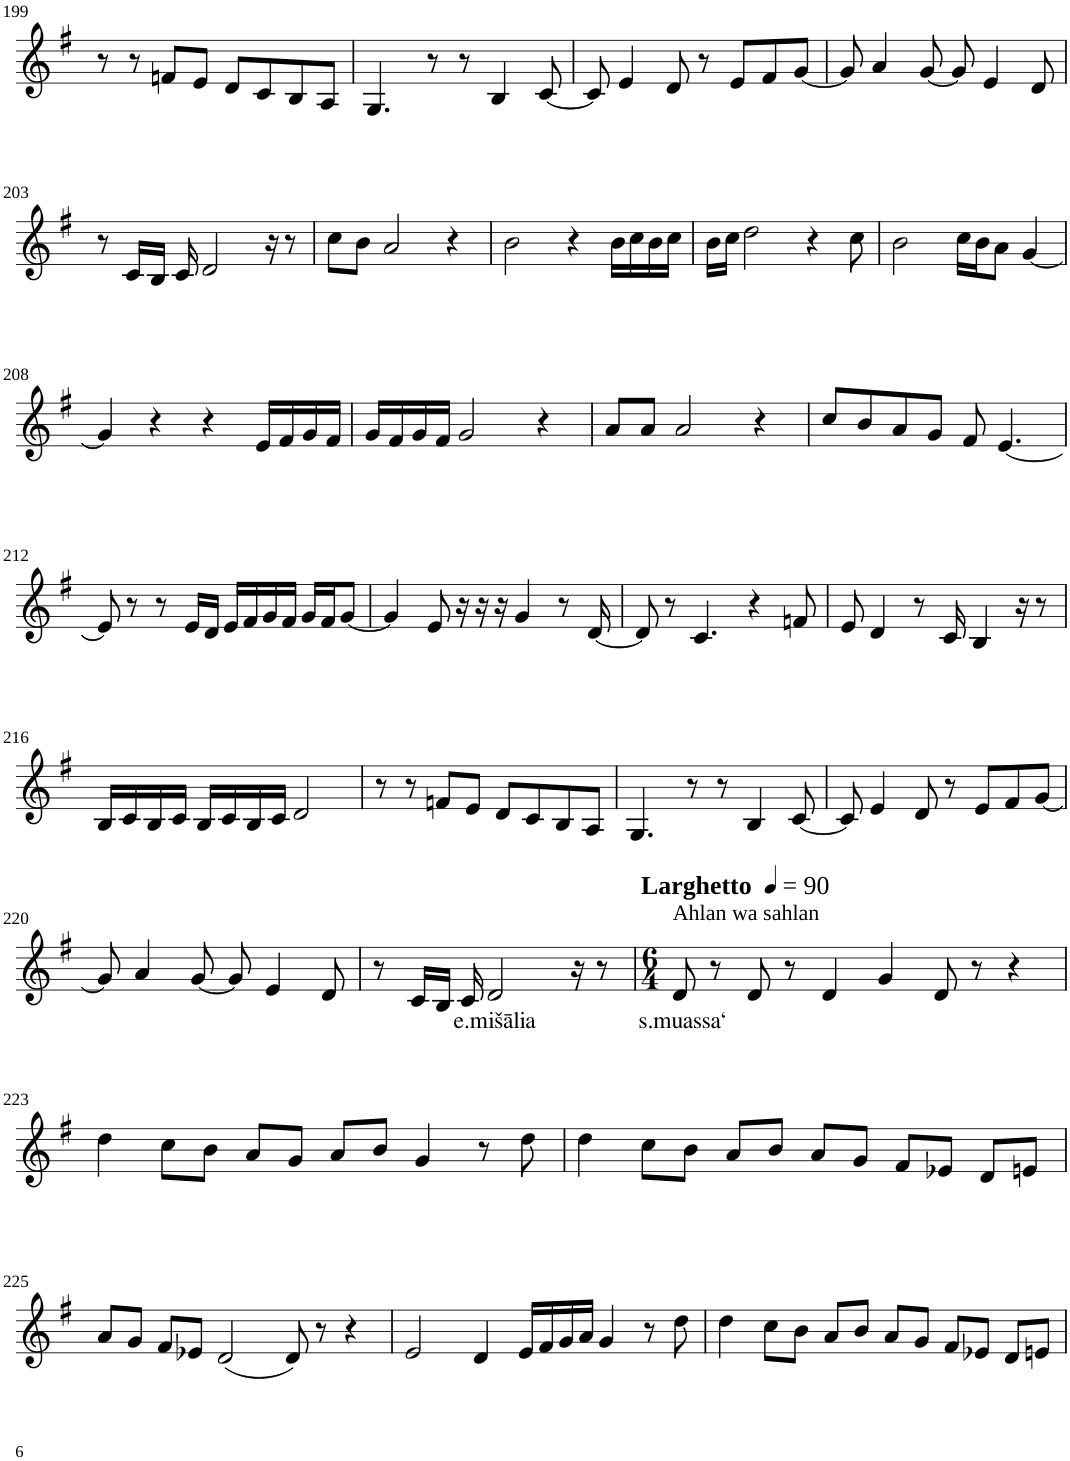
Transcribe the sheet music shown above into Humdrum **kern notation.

**kern	**text
*part1	*part1
*staff1	*staff1
*I"Violin	*
!!LO:PB:g=z
*clefG2	*
*k[f#]	*
*G:	*
*M4/4	*
=199	=199
8r	.
8r	.
8fn/L	.
8e/J	.
8d/L	.
8c/	.
8B/	.
8A/J	.
=200	=200
4.G/	.
8r	.
8r	.
4B/	.
[8c/	.
=201	=201
8c/]	.
4e/	.
8d/	.
8r	.
8e/L	.
8f#/	.
[8g/J	.
=202	=202
8g/]	.
4a/	.
[8g/	.
8g/]	.
4e/	.
8d/	.
!!LO:LB:g=z
=203	=203
8r	.
16c/LL	.
16B/JJ	.
16c/	.
2d/	.
16r	.
8r	.
=204	=204
8cc\L	.
8b\J	.
2a/	.
4r	.
=205	=205
2b\	.
4r	.
16b\LL	.
16cc\	.
16b\	.
16cc\JJ	.
=206	=206
16b\LL	.
16cc\JJ	.
2dd\	.
4r	.
8cc\	.
=207	=207
2b\	.
16cc\LL	.
16b\J	.
8a\J	.
[4g/	.
!!LO:LB:g=z
=208	=208
4g/]	.
4r	.
4r	.
16e/LL	.
16f#/	.
16g/	.
16f#/JJ	.
=209	=209
16g/LL	.
16f#/	.
16g/	.
16f#/JJ	.
2g/	.
4r	.
=210	=210
8a/L	.
8a/J	.
2a/	.
4r	.
=211	=211
8cc/L	.
8b/	.
8a/	.
8g/J	.
8f#/	.
[4.e/	.
!!LO:LB:g=z
=212	=212
8e/]	.
8r	.
8r	.
16e/LL	.
16d/JJ	.
16e/LL	.
16f#/	.
16g/	.
16f#/JJ	.
16g/LL	.
16f#/J	.
[8g/J	.
=213	=213
4g/]	.
8e/	.
16r	.
16r	.
16r	.
4g/	.
8r	.
[16d/	.
=214	=214
8d/]	.
8r	.
4.c/	.
4r	.
8fn/	.
=215	=215
8e/	.
4d/	.
8r	.
16c/	.
4B/	.
16r	.
8r	.
!!LO:LB:g=z
=216	=216
16B/LL	.
16c/	.
16B/	.
16c/JJ	.
16B/LL	.
16c/	.
16B/	.
16c/JJ	.
2d/	.
=217	=217
8r	.
8r	.
8fn/L	.
8e/J	.
8d/L	.
8c/	.
8B/	.
8A/J	.
=218	=218
4.G/	.
8r	.
8r	.
4B/	.
[8c/	.
=219	=219
8c/]	.
4e/	.
8d/	.
8r	.
8e/L	.
8f#/	.
[8g/J	.
!!LO:LB:g=z
=220	=220
8g/]	.
4a/	.
[8g/	.
8g/]	.
4e/	.
8d/	.
=221	=221
8r	.
16c/LL	.
16B/JJ	.
16c/	.
!	!LO:LY:b
2d/	e.mišālia
16r	.
8r	.
=222	=222
*M6/4	*
*MM90	*
!LO:TX:a:B:t=Larghetto	!
!LO:TX:a:t=Ahlan wa sahlan	!
!	!LO:LY:b
8d/	s.muassa‘
8r	.
8d/	.
8r	.
4d/	.
4g/	.
8d/	.
8r	.
4r	.
!!LO:LB:g=z
=223	=223
4dd\	.
8cc\L	.
8b\J	.
8a/L	.
8g/J	.
8a/L	.
8b/J	.
4g/	.
8r	.
8dd\	.
=224	=224
4dd\	.
8cc\L	.
8b\J	.
8a/L	.
8b/J	.
8a/L	.
8g/J	.
8f#/L	.
8e-X/J	.
8d/L	.
8en/J	.
!!LO:LB:g=z
=225	=225
8a/L	.
8g/J	.
8f#/L	.
8e-X/J	.
(2d/	.
8d/)	.
8r	.
4r	.
=226	=226
2e/	.
4d/	.
16e/LL	.
16f#/	.
16g/	.
16a/JJ	.
4g/	.
8r	.
8dd\	.
=227	=227
4dd\	.
8cc\L	.
8b\J	.
8a/L	.
8b/J	.
8a/L	.
8g/J	.
8f#/L	.
8e-X/J	.
8d/L	.
8en/J	.
=	=
*-	*-
